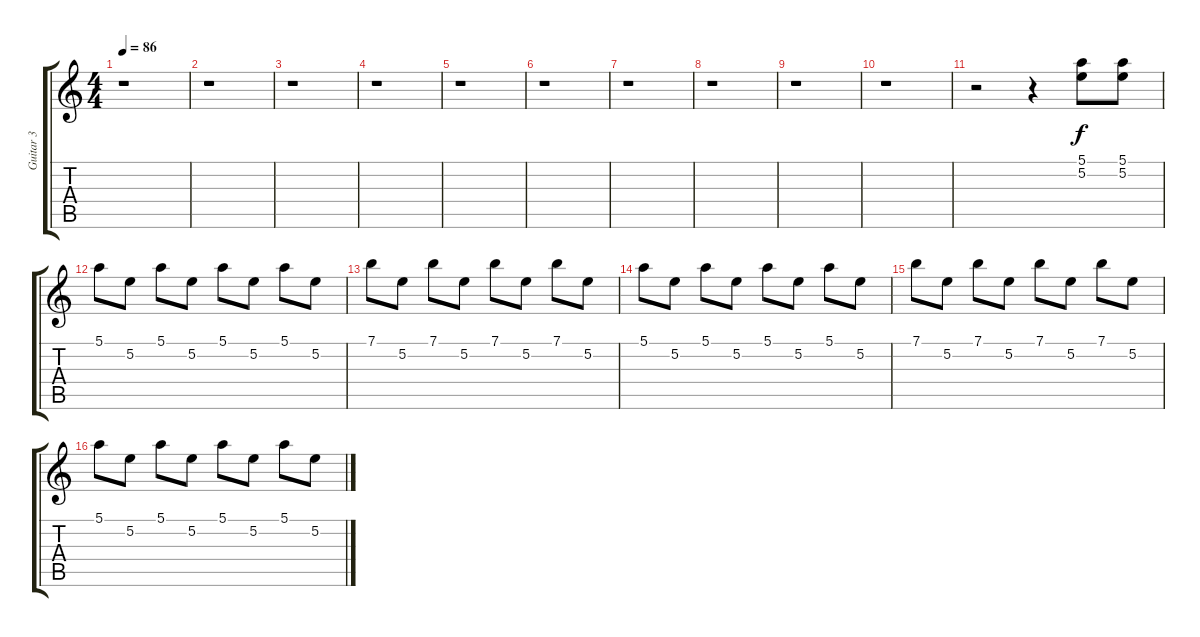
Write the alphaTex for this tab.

\track ("Guitar 3" "Guitar 3") {instrument distortionguitar}
\staff {score tabs}
\tuning (E4 B3 G3 D3 A2 E2) {hide}
\ts (4 4)
\tempo 86
\clef g2
\ks c
r.1{dy f} |
r.1 |
r.1 |
r.1 |
r.1 |
r.1 |
r.1 |
r.1 |
r.1 |
r.1 |
r.2 r.4 (5.1 5.2).8 (5.1 5.2).8 |
5.1.8 5.2.8 5.1.8 5.2.8 5.1.8 5.2.8 5.1.8 5.2.8 |
7.1.8 5.2.8 7.1.8 5.2.8 7.1.8 5.2.8 7.1.8 5.2.8 |
5.1.8 5.2.8 5.1.8 5.2.8 5.1.8 5.2.8 5.1.8 5.2.8 |
7.1.8 5.2.8 7.1.8 5.2.8 7.1.8 5.2.8 7.1.8 5.2.8 |
5.1.8 5.2.8 5.1.8 5.2.8 5.1.8 5.2.8 5.1.8 5.2.8
